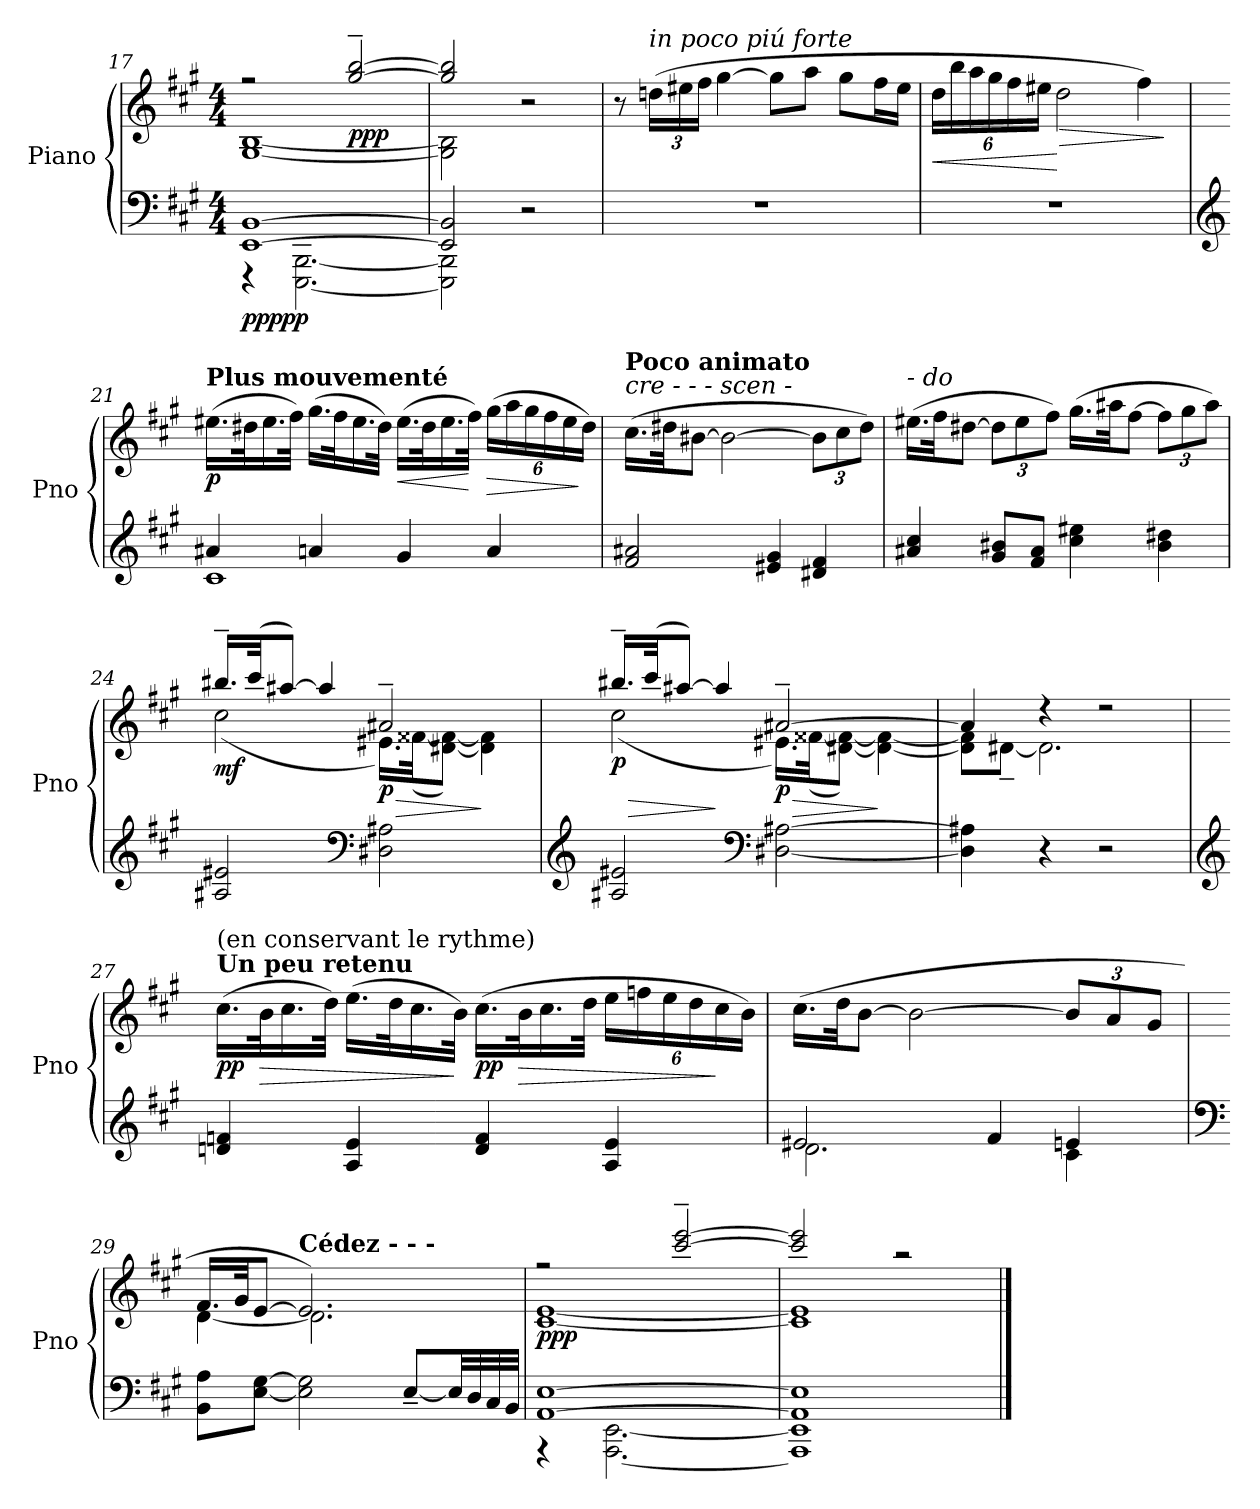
**kern	**kern	**dynam
*part1	*part1	*part1
*staff2	*staff1	*staff1/2
*I"Piano	*	*
*I'Pno	*	*
*clefF4	*clefG2	*
*k[f#c#g#]	*k[f#c#g#]	*
*M4/4	*M4/4	*
=17	=17	=17
*^	*^	*
!	!	!	!	!LO:DY:b=2
!	!	!	!	!LO:DY:n=1:b
[1EE [1BB	4rFFF	2rff	[1G# [1B	ppp pp
.	[2.EEE\ [2.BBB\	.	.	.
!	!	!	!	!LO:DY:n=2:b
.	.	[2gg#/~ [2bb/~	.	ppp
=18	=18	=18	=18	=18
2EE/] 2BB/]	2EEE\] 2BBB\]	2gg#/] 2bb/]	2G#\] 2B\]	.
2r	2ryy	2r	2ryy	.
=19	=19	=19	=19	=19
!	!	!LO:TX:a:B:t=Au Mouvt	!	!
*v	*v	*	*	*
*	*v	*v	*
1r	8r	.
*	*Xbrackettup	*
!	!LO:TX:a:i:t=in poco piú forte	!
.	(>24ddni\LL	.
.	24ee#X\	.
.	24ff#\JJ	.
.	[4gg#\	.
.	8gg#\L]	.
.	8aa\J	.
.	8gg#\L	.
.	16ff#\L	.
.	16ee#\JJ	.
!!LO:LB:g=z
=20	=20	=20
*	*brackettup	*
!	!	!LO:HP:b
1r	24dd\LL	<
.	24bb\	.
.	24aa\	.
.	24gg#\	.
.	24ff#\	.
.	24ee#X\JJ	.
!	!	!LO:HP:n=1:b
.	2dd\	[ >
.	4ff#\)	.
.	.	]
=21	=21	=21
*clefG2	*	*
*^	*	*
!	!	!LO:TX:a:B:t=Plus mouvementé	!
!	!	!	!LO:DY:b
4a#X/	1c#	(>16.ee#X\LL	p
.	.	32dd#X\K	.
.	.	16.ee#\	.
.	.	32ff#\JJk)	.
4an/	.	(>16.gg#\LL	.
.	.	32ff#\K	.
.	.	16.ee#\	.
.	.	32dd#\JJk)	.
!	!	!	!LO:HP:b
4g#/	.	(>16.ee#\LL	<
.	.	32dd#\K	.
.	.	16.ee#\	.
.	.	32ff#\JJk)	[
!	!	!	!LO:HP:b
4a/	.	(>24gg#\LL	>
.	.	24aa\	.
.	.	24gg#\	.
.	.	24ff#\	.
.	.	24ee#\	.
.	.	24dd#\JJ)	]
*v	*v	*	*
=22	=22	=22
!	!LO:TX:a:i:t=cre   -       -        -     scen    -	!
!	!LO:TX:a:B:t=Poco animato	!
2f#/ 2a#X/	(>16.cc#\LL	.
.	32dd#X\JK	.
.	[8b#X\J	.
.	2b#\_	.
4e#X/ 4g#/	.	.
*	*Xbrackettup	*
4d#X/ 4f#/	12b#\L]	.
.	12cc#\	.
.	12dd#\J)	.
!!LO:LB:g=z
=23	=23	=23
!	!LO:TX:a:i:t=-    do	!
4a#X/ 4cc#/	(>16.ee#X\LL	.
.	32ff#\JK	.
.	[8dd#X\J	.
8g#/ 8b#X/L	12dd#\L]	.
.	12ee#\	.
8f#/ 8a#/J	.	.
.	12ff#\J)	.
4cc#\ 4ee#X\	(>16.gg#\LL	.
.	32aa#X\JK	.
.	[8ff#\J	.
4b#\ 4dd#X\	12ff#\L]	.
.	12gg#\	.
.	12aa#\J)	.
=24	=24	=24
*	*^	*
!	!	!	!LO:DY:b
2A#X/ 2e#X/	16.bb#X~/LL	(<2cc#\	mf
.	(>32ccc#/JK	.	.
.	[8aa#X/J)	.	.
.	4aa#/]	.	.
*clefF4	*	*	*
!	!	!	!LO:HP:b
!	!	!	!LO:DY:n=1:b
2D#X\ 2A#X\	2a#X~/	16.e#X\LL)	> p
.	.	(<[32f##X\JK	.
.	.	[8d#X\ 8f##\_J)	.
.	.	4d#\] 4f##\]	]
!!LO:LB:g=z	!!
=25	=25	=25	=25
*clefG2	*	*	*
!	!	!	!LO:HP:b
!	!	!	!LO:DY:n=1:b
2A#X/ 2e#X/	16.bb#X~/LL	(<2cc#\	> p
.	(>32ccc#/JK	.	.
.	[8aa#X/J)	.	.
.	4aa#/]	.	]
*clefF4	*	*	*
!	!	!	!LO:HP:b
!	!	!	!LO:DY:n=2:b
[2D#X\ [2A#X\	[2a#X~/	16.e#X\LL)	> p
.	.	(<[32f##X\JK	.
.	.	[8d#X\ 8f##\_J)	.
.	.	4d#\_ 4f##\_	]
!!LO:PB:g=z	!!
=26	=26	=26	=26
4D#\] 4A#X\]	4a#/]	8d#\] 8f##\]L	.
.	.	[8d#X~\J	.
4r	4r	2.d#\]	.
2r	2r	.	.
*	*v	*v	*
=27	=27	=27
*clefG2	*	*
!	!LO:TX:a:B:t=Un peu retenu	!
!	!LO:TX:a:t=(en conservant le rythme)	!
!	!	!LO:DY:b
4dn/ 4fn/	(>16.cc#\LL	pp
!	!	!LO:HP:b
.	32b\K	>
.	16.cc#\	.
.	32dd\JJk)	.
4A/ 4e/	(>16.ee\LL	.
.	32dd\K	.
.	16.cc#\	.
.	32b\JJk)	]
!	!	!LO:DY:b
4d/ 4f/	(>16.cc#\LL	pp
!	!	!LO:HP:b
.	32b\K	>
.	16.cc#\	.
.	32dd\JJk	.
4A/ 4e/	24ee\LL	.
.	24ffn\	.
.	24ee\	.
.	24dd\	.
.	24cc#\	]
.	24b\JJ)	.
=28	=28	=28
*^	*	*
2e#X/	2.d\	(>16.cc#\LL	.
.	.	32dd\JK	.
.	.	[8b\J	.
.	.	2b\_	.
4f#/	.	.	.
4en/	4c#\	12b/L]	.
.	.	12a/	.
.	.	12g#/J	.
*v	*v	*	*
!!LO:LB:g=z
=29	=29	=29
*clefF4	*	*
*	*^	*
8BB\ 8A\L	16.f#/LL	[4d\	.
.	32g#/JK	.	.
[8E\ [8G#\J	[8e/J	.	.
!	!LO:TX:a:B:t=Cédez   -          -          -	!	!
2E\] 2G#\]	2.e/])	2.d\]	.
[8E~/L	.	.	.
32E/LL]	.	.	.
32D/	.	.	.
32C#/	.	.	.
32BB/JJJ	.	.	.
=30	=30	=30	=30
*^	*	*	*
!	!	!	!	!LO:DY:b
[1AA [1E	4rAAA	2rff	[1c# [1e	ppp
.	[2.AAA\ [2.EE\	.	.	.
.	.	[2ccc#/~ [2eee/~	.	.
=31	=31	=31	=31	=31
1AA] 1E]	1AAA] 1EE]	2ccc#/] 2eee/]	1c#] 1e]	.
.	.	2raa	.	.
*v	*v	*	*	*
*	*v	*v	*
==	==	==
*-	*-	*-
